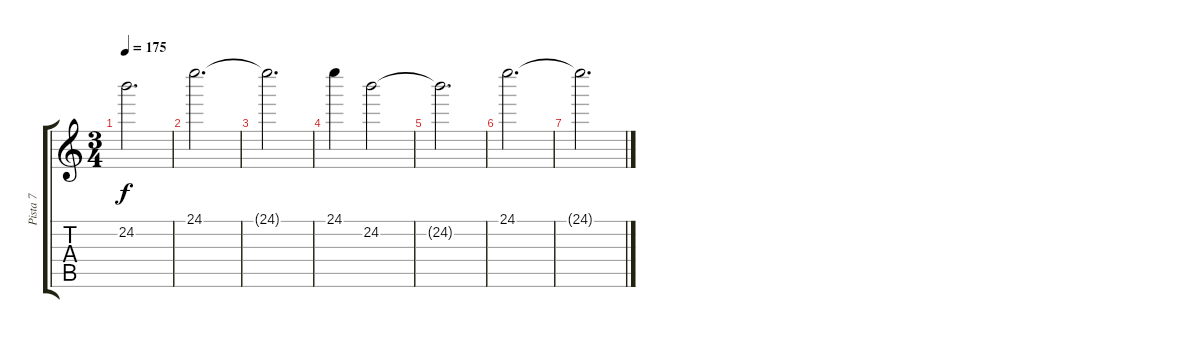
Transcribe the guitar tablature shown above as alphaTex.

\track ("Pista 7" "Pista 7") {instrument vibraphone}
\staff {score tabs}
\tuning (E5 B4 G4 D4 A3 E3) {hide}
\ts (3 4)
\tempo 175
\clef g2
\ks c
24.2{t}.2{d dy f} |
24.1.2{d} |
24.1{t}.2{d} |
24.1.4 24.2.2 |
24.2{t}.2{d} |
24.1.2{d} |
24.1{t}.2{d}
